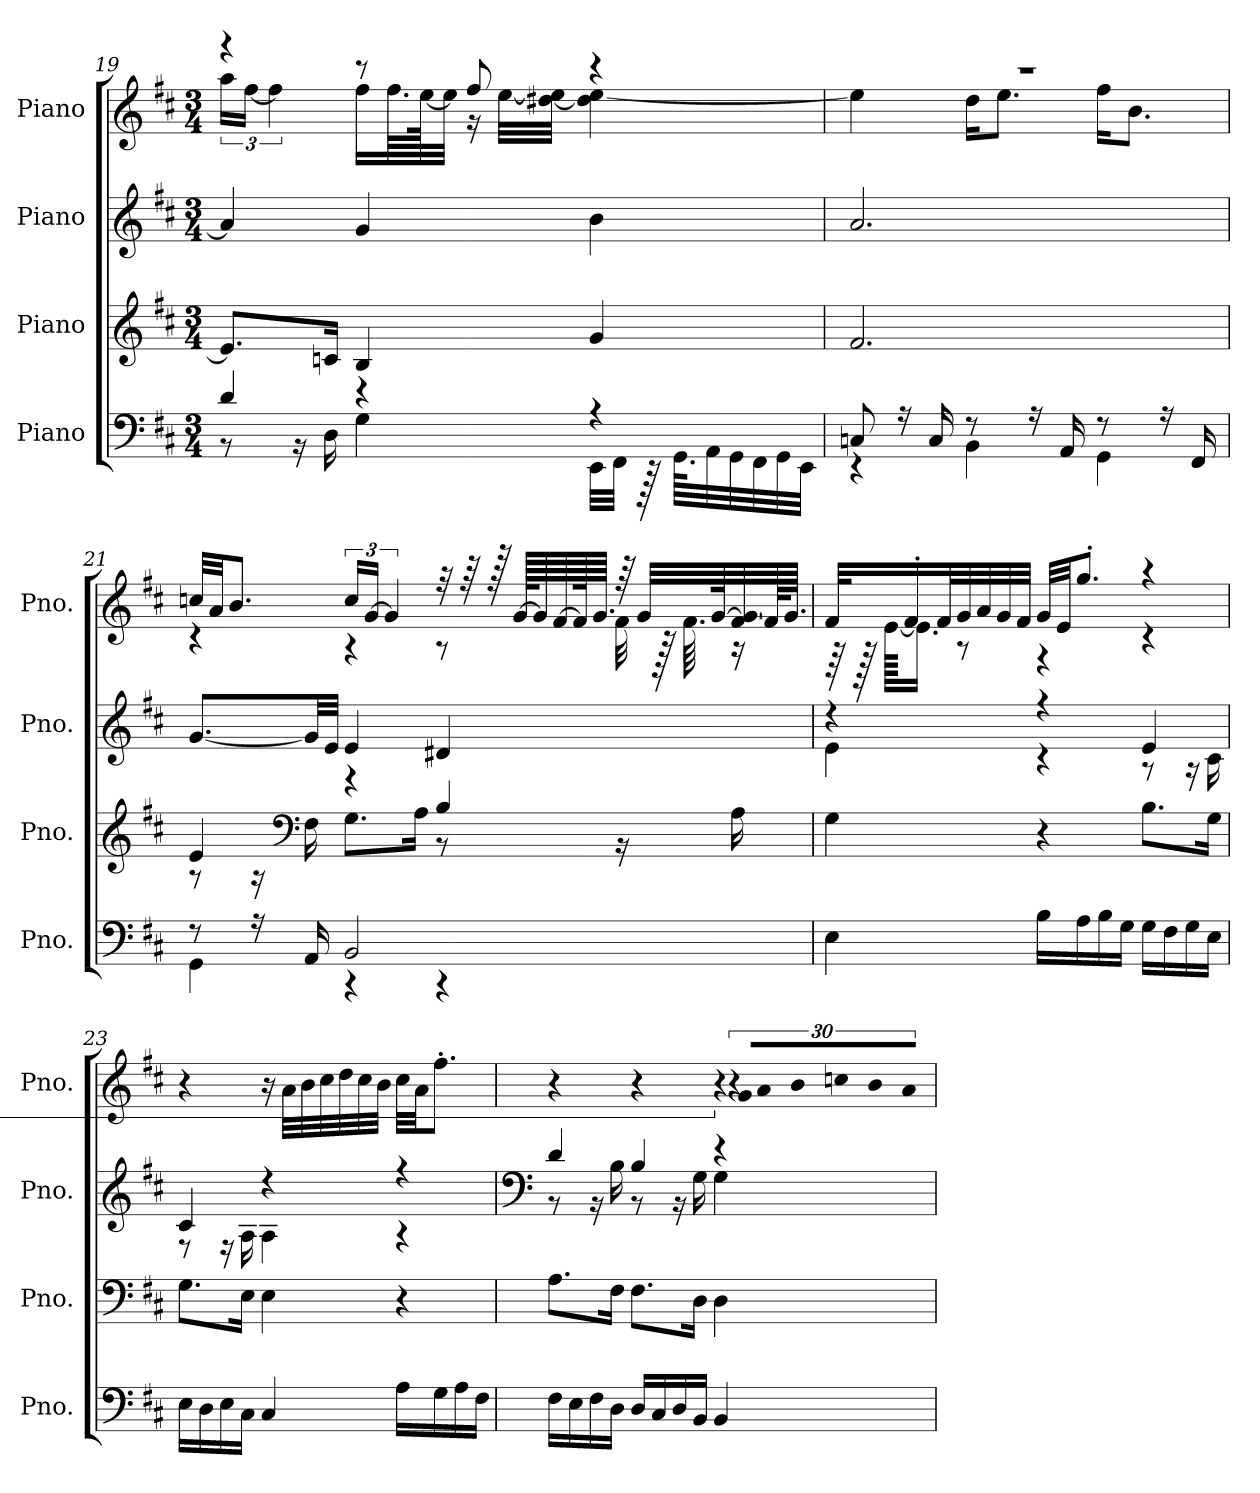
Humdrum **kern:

**kern	**kern	**kern	**kern
*part4	*part3	*part2	*part1
*staff4	*staff3	*staff2	*staff1
*I"Piano	*I"Piano	*I"Piano	*I"Piano
*I'Pno.	*I'Pno.	*I'Pno.	*I'Pno.
!!LO:PB:g=z
*clefF4	*clefG2	*clefG2	*clefG2
*k[f#c#]	*k[f#c#]	*k[f#c#]	*k[f#c#]
*M3/4	*M3/4	*M3/4	*M3/4
=19	=19	=19	=19
*^	*	*	*^
4d/	8r	8.e/L]	4a/]	4r	24aa\LL
.	.	.	.	.	[24ff#\JJ
.	.	.	.	.	6ff#\]
.	16r	.	.	.	.
.	16D\	16cn/Jk	.	.	.
4r	4G\	4B/	4g/	8r	16ff#\LL
.	.	.	.	.	64.ff#\LL
.	.	.	.	.	[128ee\JK
.	.	.	.	.	32ee\JJJ]
.	.	.	.	8ff#/	16r
.	.	.	.	.	[32ee\LLL
.	.	.	.	.	[32dd#X\ 32ee\]JJJ
4r	32EE\LLL	4g/	4b\	4r	4dd#\] [4ee\
.	32FF#\JJJ	.	.	.	.
.	128r	.	.	.	.
.	64.GG\KLLL	.	.	.	.
.	32AA\	.	.	.	.
.	32GG\	.	.	.	.
.	32FF#\	.	.	.	.
.	32GG\	.	.	.	.
.	32EE\JJJ	.	.	.	.
=20	=20	=20	=20	=20	=20
8Cn/	4r	2.f#/	2.a/	2.r	4ee\]
16r	.	.	.	.	.
16C/	.	.	.	.	.
8r	4BB\	.	.	.	16dd\KL
.	.	.	.	.	8.ee\J
16r	.	.	.	.	.
16AA/	.	.	.	.	.
8r	4GG\	.	.	.	16ff#\KL
.	.	.	.	.	8.b\J
16r	.	.	.	.	.
16FF#/	.	.	.	.	.
!!LO:LB:g=z	!!
=21	=21	=21	=21	=21	=21
*	*	*^	*	*	*
8r	4GG\	4e/	8r	[8.g/L	32ccn/LLL	4r
.	.	.	.	.	32a/JJ	.
.	.	.	.	.	8.b/J	.
16r	.	.	16r	.	.	.
*	*	*clefF4	*	*	*	*
16AA/	.	.	16F#\	32g/LL]	.	.
.	.	.	.	32e/JJJ	.	.
2BB/	4r	4r	8.G\L	4e/	24cc/LL	4r
.	.	.	.	.	[24g/JJ	.
.	.	.	.	.	6g/]	.
.	.	.	16A\Jk	.	.	.
.	4r	4B/	8r	4d#X/	32r	8r
.	.	.	.	.	64r	.
.	.	.	.	.	128r	.
.	.	.	.	.	[128g/KLLLL	.
.	.	.	.	.	64g/]	.
.	.	.	.	.	[64f#/	.
.	.	.	.	.	128f#/K]	.
.	.	.	.	.	64.g/JJJJ	.
.	.	.	16r	.	64r	32f#\
.	.	.	.	.	32g/LLL	.
.	.	.	.	.	.	128r
.	.	.	.	.	.	64.f#\
.	.	.	.	.	[64g/K	.
.	.	.	16A\	.	[32f#/ 32g/]	16r
.	.	.	.	.	128f#/KL]	.
.	.	.	.	.	64.g/JJJJ	.
*v	*v	*	*	*	*	*
*	*v	*v	*	*	*
!!LO:LB:g=z	!!
=22	=22	=22	=22	=22
*	*	*^	*	*
4E\	4G\	4r	4e\	32f#/KLL	64r
.	.	.	.	.	128r
.	.	.	.	.	[128e\KKKLL
.	.	.	.	16f#'/	16.e\JJ]
.	.	.	.	32f#/L	.
.	.	.	.	32g/	8r
.	.	.	.	32a/	.
.	.	.	.	32g/	.
.	.	.	.	32f#/JJJ	.
16B\LL	4r	4r	4r	32g/LLL	4r
.	.	.	.	32e/JJ	.
16A\	.	.	.	8.gg'/J	.
16B\	.	.	.	.	.
16G\JJ	.	.	.	.	.
16G\LL	8.B\L	4e/	8r	4r	4r
16F#\	.	.	.	.	.
16G\	.	.	16r	.	.
16E\JJ	16G\Jk	.	16c#\	.	.
*	*	*	*	*v	*v
=23	=23	=23	=23	=23
16E\LL	8.G\L	4c#/	8r	4r
16D\	.	.	.	.
16E\	.	.	16r	.
16C#\JJ	16E\Jk	.	16A\	.
4C#/	4E\	4r	4A\	16r
.	.	.	.	32a\LLL
.	.	.	.	32b\
.	.	.	.	32cc#\
.	.	.	.	32dd\
.	.	.	.	32cc#\
.	.	.	.	32b\JJJ
16A\LL	4r	4r	4r	32cc#\LLL
.	.	.	.	32a\JJ
16G\	.	.	.	8.ff#'\J
16A\	.	.	.	.
16F#\JJ	.	.	.	.
!!LO:PB:g=z
=24	=24	=24	=24	=24
*	*	*clefF4	*	*
16F#\LL	8.A\L	4d/	8r	4r
16E\	.	.	.	.
16F#\	.	.	16r	.
16D\JJ	16F#\Jk	.	16B\	.
16D/LL	8.F#\L	4B/	8r	4r
16C#/	.	.	.	.
16D/	.	.	16r	.
16BB/JJ	16D\Jk	.	16G\	.
!	!	!	!	!LO:N:vis=32
4BB/	4D\	4r	4G\	640%23r
!	!	!	!	!LO:N:vis=64
.	.	.	.	960%17r
!	!	!	!	!LO:N:vis=256%9
.	.	.	.	960%17g/KLLL
!	!	!	!	!LO:N:vis=32
.	.	.	.	640%23a/
!	!	!	!	!LO:N:vis=32
.	.	.	.	640%23b/
!	!	!	!	!LO:N:vis=32
.	.	.	.	640%23ccn/
!	!	!	!	!LO:N:vis=32
.	.	.	.	640%23b/
!	!	!	!	!LO:N:vis=32
.	.	.	.	640%23a/JJJ
960ryy	960ryy	960ryy	960ryy	.
*	*	*v	*v	*
=	=	=	=
*-	*-	*-	*-
